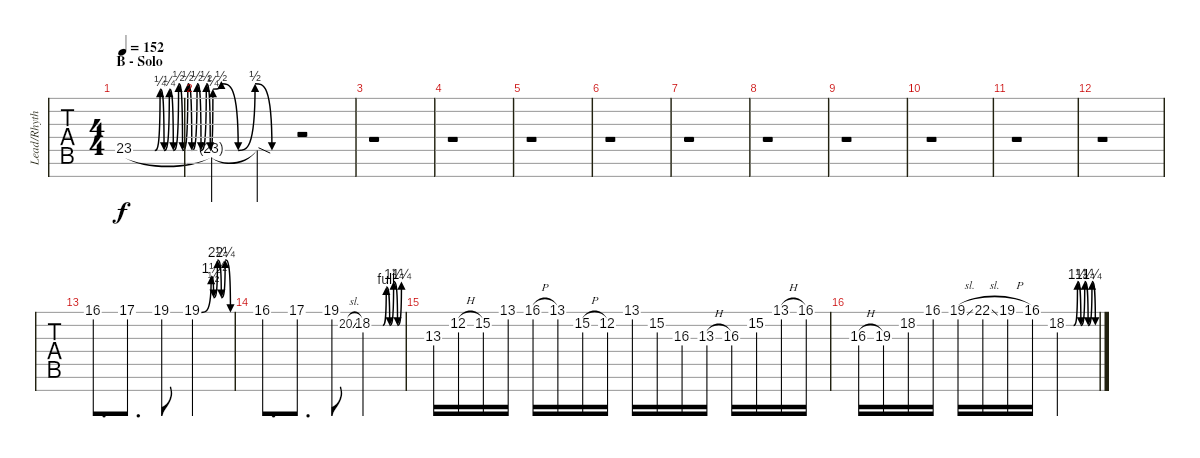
\track ("Lead/Rhythm Overdub" "Lead/Rhyth") {instrument overdrivenguitar}
\staff {tabs}
\tuning (Eb4 Bb3 Gb3 Db3 Ab2 Eb2 Bb1) {hide}
\ts (4 4)
\section ("" "B - Solo")
\tempo 152
\clef f4
\ks aminor
23.5{be (custom 0 0 16 0 20 1 23 0 27 1 30 0 34 2 37 0 41 2 44 0 48 2 51 0 55 2 58 0 60 1)}.1{dy f} |
23.5{be (custom 0 1 6 2 18 0 30 2 42 0 60 0) t}.4 23.5{sod t}.4 r.2 |
r.1 |
r.1 |
r.1 |
r.1 |
r.1 |
r.1 |
r.1 |
r.1 |
r.1 |
r.1 |
16.1.8{d} 17.1.8{d} 19.1.8 19.1{be (custom 0 0 20 6 25 2 33 9 41 2 49 9 60 0)}.2 |
16.1.8{d} 17.1.8{d} 19.1.8 20.2{sl}.8{gr onbeat} 18.2{be (custom 0 0 22 0 29 4 36 0 44 5 52 0 60 5)}.2 |
13.3.16 12.2{h}.16 15.2.16 13.1.16 16.1{h}.16 13.1.16 15.2{h}.16 12.2.16 13.1.16 15.2.16 16.3.16 13.3{h}.16 16.3.16 15.2.16 13.1{h}.16 16.1.16 |
16.3{h}.16 19.3.16 18.2.16 16.1.16 19.1{sl}.16 22.1{sl}.16 19.1{h}.16 16.1.16 18.2{be (custom 0 0 15 0 23 5 30 0 38 5 45 0 53 5 60 0)}.2
